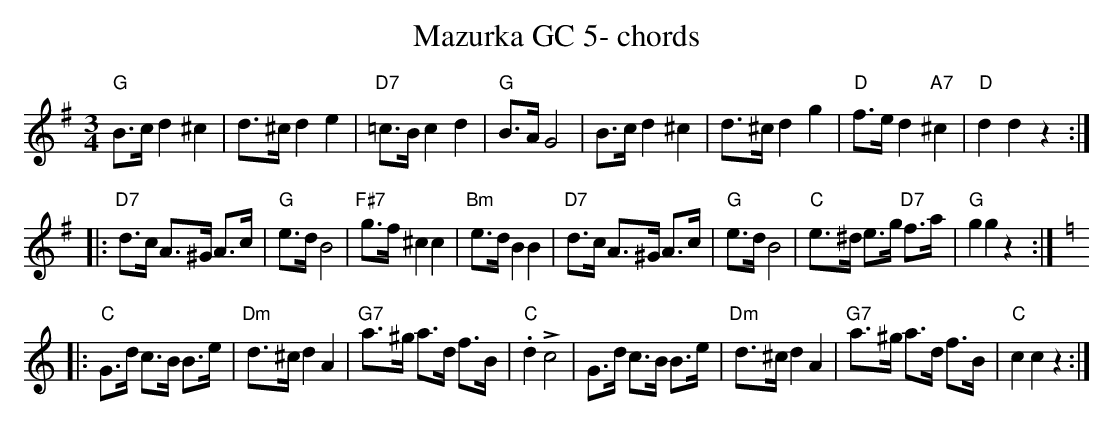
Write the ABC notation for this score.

X:1
T:Mazurka GC 5- chords
M:3/4
L:1/8
K:Gmaj%%MIDI gchordon
"G"B>c d2^c2 | d>^c d2e2 | "D7"=c>B c2d2 | "G"B>A G4 | B>c d2^c2 | d>^c d2g2 | "D"f>e d2"A7"^c2 | "D"d2d2z2 ::
"D7"d>c A>^G A>c | "G"e>d B4 | "F#7"g>f ^c2c2 | "Bm"e>d B2B2 | "D7"d>c A>^G A>c | "G"e>d B4 | "C"e>^d e>g "D7"f>a | "G"g2g2z2 :: [K:Cmaj]
"C"G>d c>B B>e | "Dm"d>^c d2A2 | "G7"a>^g a>d f>B | "C".d2!>!c4 | G>d c>B B>e | "Dm"d>^c d2A2 | "G7"a>^g a>d f>B | "C"c2c2z2 :|
